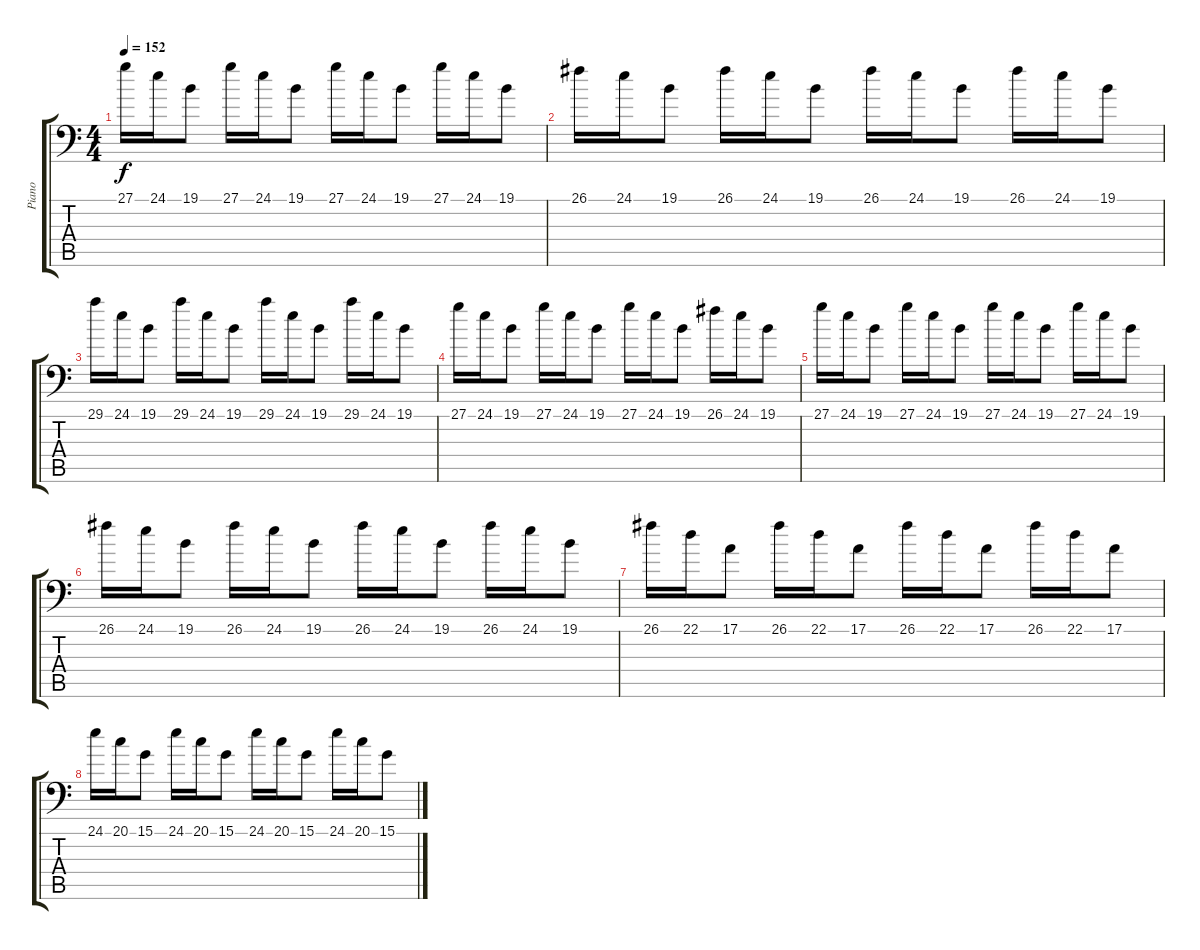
\track ("Piano" "Piano") {instrument acousticgrandpiano}
\staff {score tabs}
\tuning (E3 B2 Gb2 Db2 Ab1 Eb1) {hide}
\ts (4 4)
\tempo 152
\clef f4
\ks c
27.1.16{dy f} 24.1.16 19.1.8 27.1.16 24.1.16 19.1.8 27.1.16 24.1.16 19.1.8 27.1.16 24.1.16 19.1.8 |
26.1.16 24.1.16 19.1.8 26.1.16 24.1.16 19.1.8 26.1.16 24.1.16 19.1.8 26.1.16 24.1.16 19.1.8 |
29.1.16 24.1.16 19.1.8 29.1.16 24.1.16 19.1.8 29.1.16 24.1.16 19.1.8 29.1.16 24.1.16 19.1.8 |
27.1.16 24.1.16 19.1.8 27.1.16 24.1.16 19.1.8 27.1.16 24.1.16 19.1.8 26.1.16 24.1.16 19.1.8 |
27.1.16 24.1.16 19.1.8 27.1.16 24.1.16 19.1.8 27.1.16 24.1.16 19.1.8 27.1.16 24.1.16 19.1.8 |
26.1.16 24.1.16 19.1.8 26.1.16 24.1.16 19.1.8 26.1.16 24.1.16 19.1.8 26.1.16 24.1.16 19.1.8 |
26.1.16 22.1.16 17.1.8 26.1.16 22.1.16 17.1.8 26.1.16 22.1.16 17.1.8 26.1.16 22.1.16 17.1.8 |
24.1.16 20.1.16 15.1.8 24.1.16 20.1.16 15.1.8 24.1.16 20.1.16 15.1.8 24.1.16 20.1.16 15.1.8
